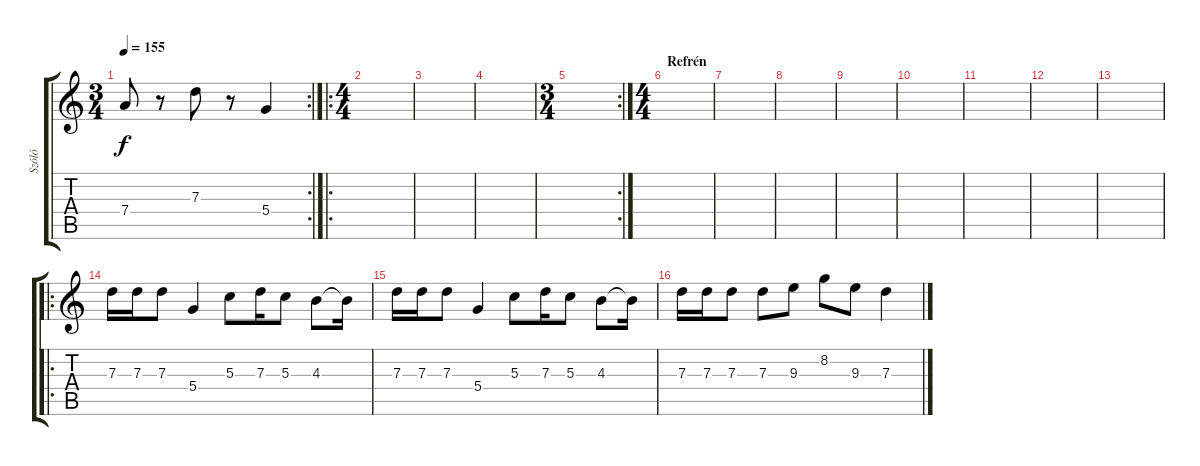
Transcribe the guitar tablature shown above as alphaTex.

\track ("Szóló" "Szóló") {instrument distortionguitar}
\staff {score tabs}
\tuning (E4 B3 G3 D3 A2 E2) {hide}
\rc 2
\ts (3 4)
\tempo 155
\clef g2
\ks c
7.4.8{dy f} r.8 7.3.8 r.8 5.4.4 |
\ro
\ts (4 4)
|
|
|
\rc 2
\ts (3 4)
|
\ts (4 4)
\section ("" "Refrén")
|
|
|
|
|
|
|
|
\ro
7.3.16 7.3.16 7.3.8 5.4.4 5.3.8 7.3.16 5.3.8 4.3.8 4.3{t}.16 |
7.3.16 7.3.16 7.3.8 5.4.4 5.3.8 7.3.16 5.3.8 4.3.8 4.3{t}.16 |
7.3.16 7.3.16 7.3.8 7.3.8 9.3.8 8.2.8 9.3.8 7.3.4
